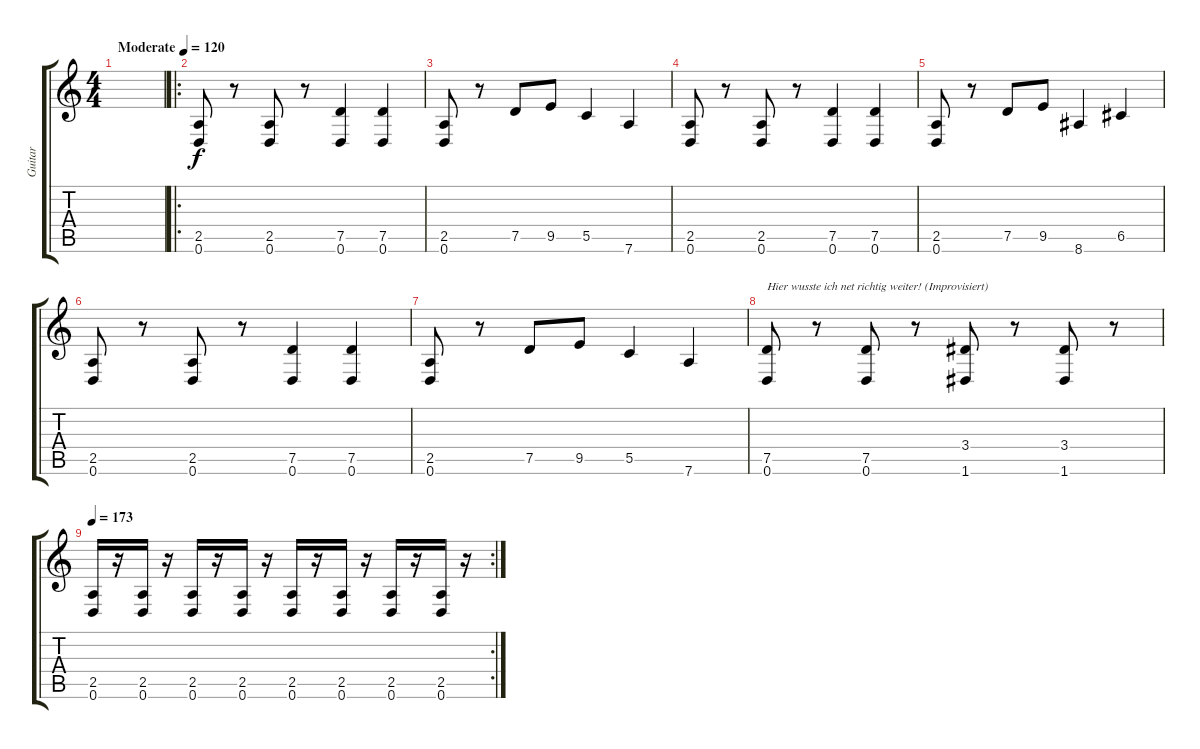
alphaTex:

\track ("Guitar" "Guitar") {instrument distortionguitar}
\staff {score tabs}
\tuning (D4 A3 F3 C3 G2 D2) {hide}
\ts (4 4)
\tempo (120 "Moderate")
\tempo 173
\tempo (120 "Moderate")
\clef g2
\ks c
|
\ro
(2.5 0.6).8 r.8 (2.5 0.6).8 r.8 (7.5 0.6).4 (7.5 0.6).4 |
(2.5 0.6).8 r.8 7.5.8 9.5.8 5.5.4 7.6.4 |
(2.5 0.6).8 r.8 (2.5 0.6).8 r.8 (7.5 0.6).4 (7.5 0.6).4 |
(2.5 0.6).8 r.8 7.5.8 9.5.8 8.6.4 6.5.4 |
(2.5 0.6).8 r.8 (2.5 0.6).8 r.8 (7.5 0.6).4 (7.5 0.6).4 |
(2.5 0.6).8 r.8 7.5.8 9.5.8 5.5.4 7.6.4 |
(7.5 0.6).8{txt "Hier wusste ich net richtig weiter! (Improvisiert)"} r.8 (7.5 0.6).8 r.8 (3.4 1.6).8 r.8 (3.4 1.6).8 r.8 |
\rc 2
\tempo 173
(2.5 0.6).16 r.16 (2.5 0.6).16 r.16 (2.5 0.6).16 r.16 (2.5 0.6).16 r.16 (2.5 0.6).16 r.16 (2.5 0.6).16 r.16 (2.5 0.6).16 r.16 (2.5 0.6).16 r.16
